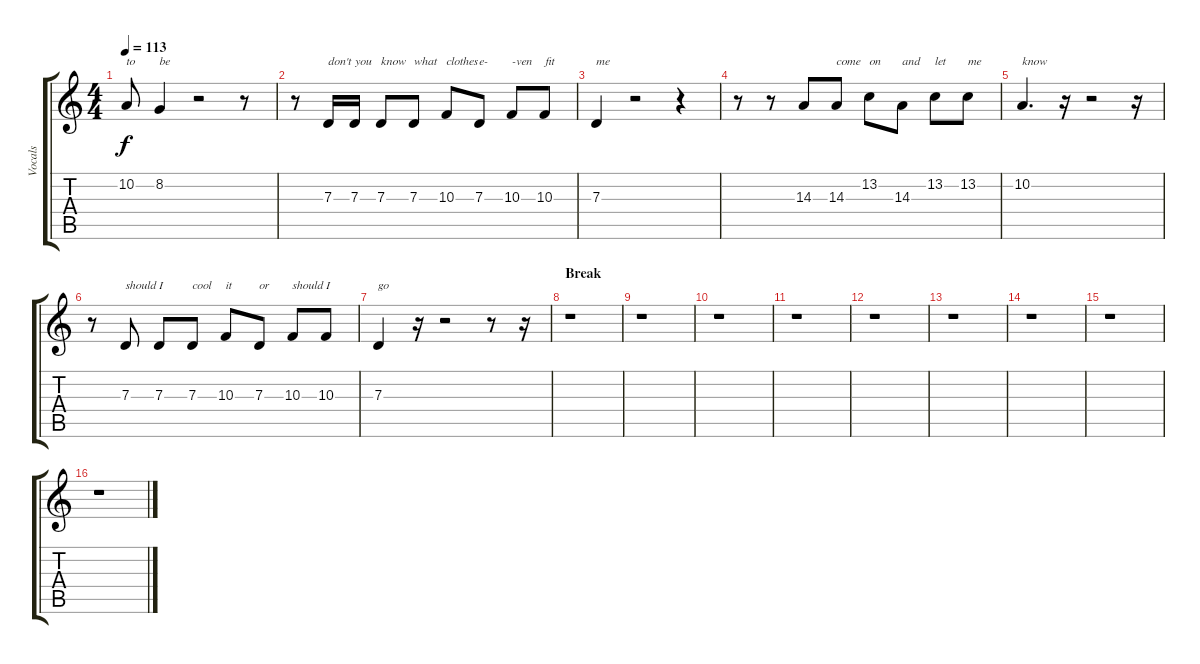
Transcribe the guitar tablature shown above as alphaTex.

\track ("Vocals" "Vocals") {instrument steeldrums}
\staff {score tabs}
\tuning (E4 B3 G3 D3 A2 E2) {hide}
\ts (4 4)
\tempo 113
\clef g2
\ks c
10.2.8{txt "to" dy f} 8.2.4{txt "be"} r.2 r.8 |
r.8 7.3.16{txt "don't"} 7.3.16{txt "you"} 7.3.8{txt "know"} 7.3.8{txt "what"} 10.3.8{txt "clothes"} 7.3.8{txt "e-"} 10.3.8{txt "-ven"} 10.3.8{txt "fit"} |
7.3.4{txt "me"} r.2 r.4 |
r.8 r.8 14.3.8 14.3.8{txt "come"} 13.2.8{txt "on"} 14.3.8{txt "and"} 13.2.8{txt "let"} 13.2.8{txt "me"} |
10.2.4{d txt "know"} r.16 r.2 r.16 |
r.8 7.3.8{txt "should"} 7.3.8{txt "I"} 7.3.8{txt "cool"} 10.3.8{txt "it"} 7.3.8{txt "or"} 10.3.8{txt "should"} 10.3.8{txt "I"} |
7.3.4{txt "go"} r.16 r.2 r.8 r.16 |
\section ("" "Break")
r.1 |
r.1 |
r.1 |
r.1 |
r.1 |
r.1 |
r.1 |
r.1 |
r.1
